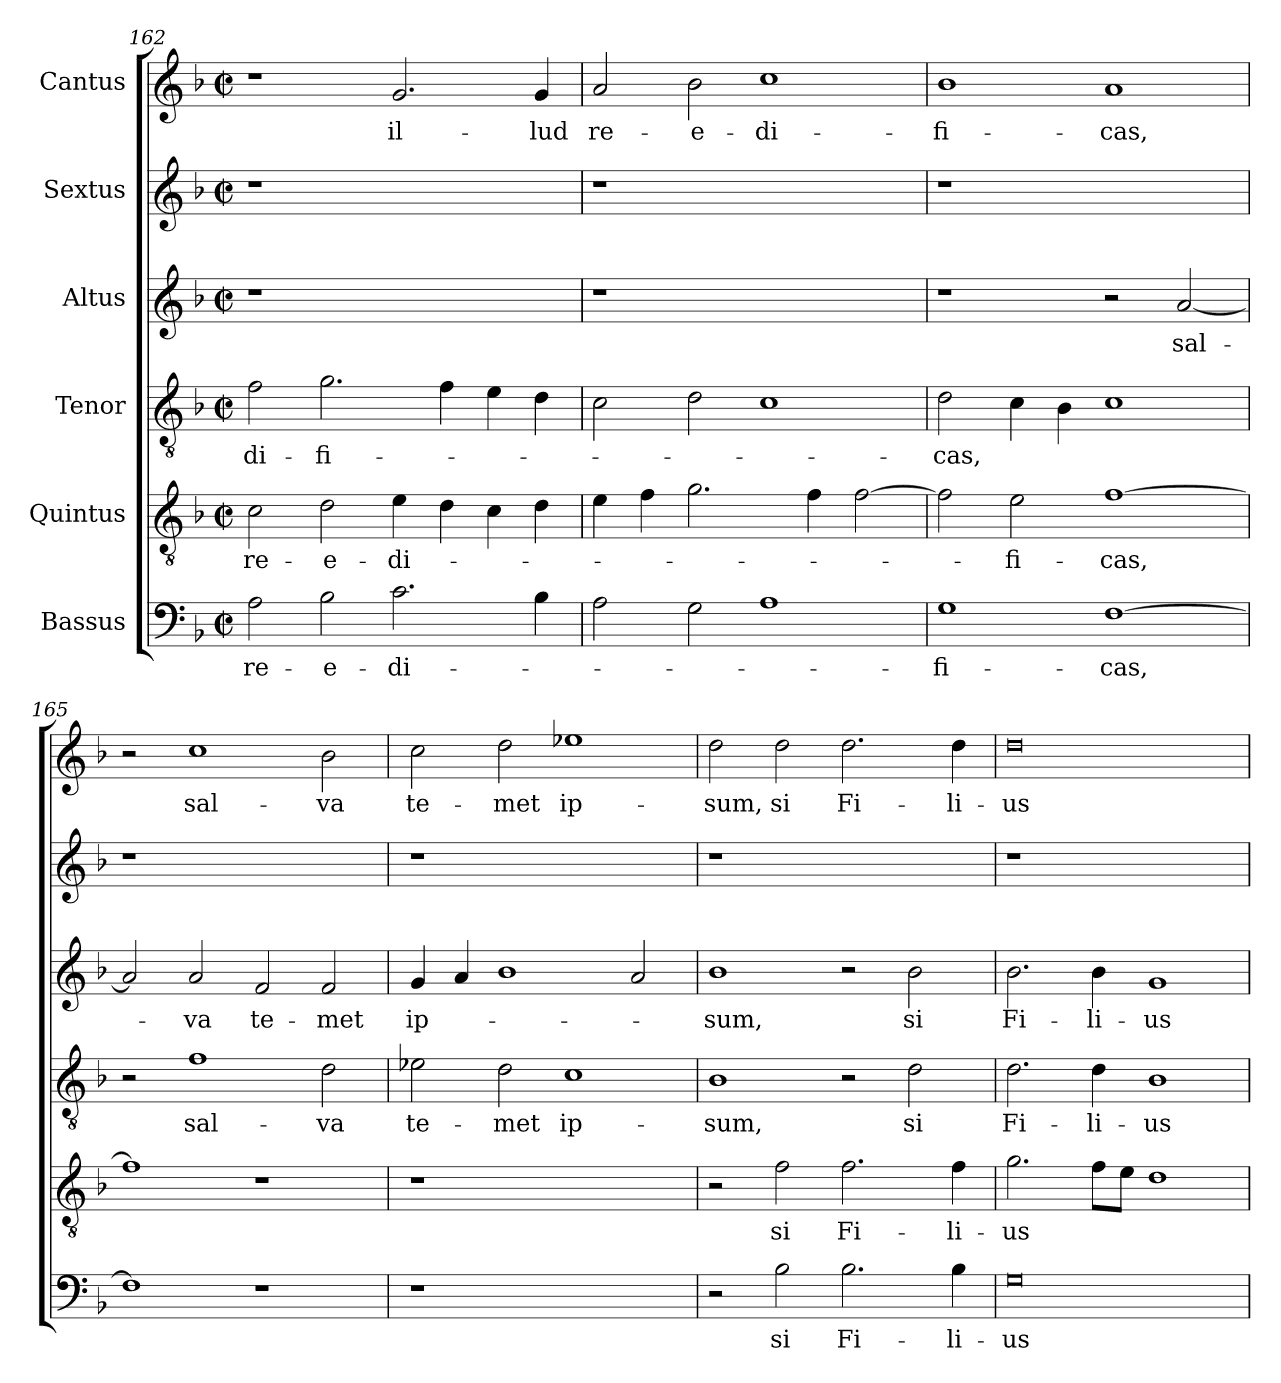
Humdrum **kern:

**kern	**text	**kern	**text	**kern	**text	**kern	**text	**kern	**kern	**text
*part6	*part6	*part5	*part5	*part4	*part4	*part3	*part3	*part2	*part1	*part1
*staff6	*staff6	*staff5	*staff5	*staff4	*staff4	*staff3	*staff3	*staff2	*staff1	*staff1
*I"Bassus	*	*I"Quintus	*	*I"Tenor	*	*I"Altus	*	*I"Sextus	*I"Cantus	*
*clefF4	*	*clefGv2	*	*clefGv2	*	*clefG2	*	*clefG2	*clefG2	*
*k[b-]	*	*k[b-]	*	*k[b-]	*	*k[b-]	*	*k[b-]	*k[b-]	*
*F:	*	*F:	*	*F:	*	*F:	*	*F:	*F:	*
*M2/2	*	*M2/2	*	*M2/2	*	*M2/2	*	*M2/2	*M2/2	*
*met(c|)	*	*met(c|)	*	*met(c|)	*	*met(c|)	*	*met(c|)	*met(c|)	*
=162	=162	=162	=162	=162	=162	=162	=162	=162	=162	=162
!	!LO:LY:b	!	!LO:LY:b	!	!LO:LY:b	!	!	!	!	!
2A\	re-	2c\	re-	2f\	-di-	1r	.	1r	1r	.
!	!LO:LY:b	!	!LO:LY:b	!	!LO:LY:b	!	!	!	!	!
2B-\	-e-	2d\	-e-	2.g\	-fi-	.	.	.	.	.
!	!LO:LY:b	!	!LO:LY:b	!	!	!	!	!	!	!LO:LY:b
2.c\	-di-	4e\	-di-	.	.	1ryy	.	1ryy	2.g/	il-
.	.	4d\	.	4f\	.	.	.	.	.	.
.	.	4c\	.	4e\	.	.	.	.	.	.
!	!	!	!	!	!	!	!	!	!	!LO:LY:b
4B-\	.	4d\	.	4d\	.	.	.	.	4g/	-lud
=163	=163	=163	=163	=163	=163	=163	=163	=163	=163	=163
!	!	!	!	!	!	!	!	!	!	!LO:LY:b
2A\	.	4e\	.	2c\	.	1r	.	1r	2a/	re-
.	.	4f\	.	.	.	.	.	.	.	.
!	!	!	!	!	!	!	!	!	!	!LO:LY:b
2G\	.	2.g\	.	2d\	.	.	.	.	2b-\	-e-
!	!	!	!	!	!	!	!	!	!	!LO:LY:b
1A	.	.	.	1c	.	1ryy	.	1ryy	1cc	-di-
.	.	4f\	.	.	.	.	.	.	.	.
.	.	[2f\	.	.	.	.	.	.	.	.
=164	=164	=164	=164	=164	=164	=164	=164	=164	=164	=164
!	!LO:LY:b	!	!	!	!LO:LY:b	!	!	!	!	!LO:LY:b
1G	-fi-	2f\]	.	2d\	-cas,	1r	.	1r	1b-	-fi-
!	!	!	!LO:LY:b	!	!	!	!	!	!	!
.	.	2e\	-fi-	4c\	.	.	.	.	.	.
.	.	.	.	4B-\	.	.	.	.	.	.
!	!LO:LY:b	!	!LO:LY:b	!	!	!	!	!	!	!LO:LY:b
[1F	-cas,	[1f	-cas,	1c	.	2r	.	1ryy	1a	-cas,
!	!	!	!	!	!	!	!LO:LY:b	!	!	!
.	.	.	.	.	.	[2a/	sal-	.	.	.
!!LO:PB:g=z
=165	=165	=165	=165	=165	=165	=165	=165	=165	=165	=165
1F]	.	1f]	.	2r	.	2a/]	.	1r	2r	.
!	!	!	!	!	!LO:LY:b	!	!LO:LY:b	!	!	!LO:LY:b
.	.	.	.	1f	sal-	2a/	-va	.	1cc	sal-
!	!	!	!	!	!	!	!LO:LY:b	!	!	!
1r	.	1r	.	.	.	2f/	te-	1ryy	.	.
!	!	!	!	!	!LO:LY:b	!	!LO:LY:b	!	!	!LO:LY:b
.	.	.	.	2d\	-va	2f/	-met	.	2b-\	-va
=166	=166	=166	=166	=166	=166	=166	=166	=166	=166	=166
!	!	!	!	!	!LO:LY:b	!	!LO:LY:b	!	!	!LO:LY:b
1r	.	1r	.	2e-X\	te-	4g/	ip-	1r	2cc\	te-
.	.	.	.	.	.	4a/	.	.	.	.
!	!	!	!	!	!LO:LY:b	!	!	!	!	!LO:LY:b
.	.	.	.	2d\	-met	1b-	.	.	2dd\	-met
!	!	!	!	!	!LO:LY:b	!	!	!	!	!LO:LY:b
1ryy	.	1ryy	.	1c	ip-	.	.	1ryy	1ee-X	ip-
.	.	.	.	.	.	2a/	.	.	.	.
=167	=167	=167	=167	=167	=167	=167	=167	=167	=167	=167
!	!	!	!	!	!LO:LY:b	!	!LO:LY:b	!	!	!LO:LY:b
2r	.	2r	.	1B-	-sum,	1b-	-sum,	1r	2dd\	-sum,
!	!LO:LY:b	!	!LO:LY:b	!	!	!	!	!	!	!LO:LY:b
2B-\	si	2f\	si	.	.	.	.	.	2dd\	si
!	!LO:LY:b	!	!LO:LY:b	!	!	!	!	!	!	!LO:LY:b
2.B-\	Fi-	2.f\	Fi-	2r	.	2r	.	1ryy	2.dd\	Fi-
!	!	!	!	!	!LO:LY:b	!	!LO:LY:b	!	!	!
.	.	.	.	2d\	si	2b-\	si	.	.	.
!	!LO:LY:b	!	!LO:LY:b	!	!	!	!	!	!	!LO:LY:b
4B-\	-li-	4f\	-li-	.	.	.	.	.	4dd\	-li-
=168	=168	=168	=168	=168	=168	=168	=168	=168	=168	=168
!	!LO:LY:b	!	!LO:LY:b	!	!LO:LY:b	!	!LO:LY:b	!	!	!LO:LY:b
0G	-us	2.g\	-us	2.d\	Fi-	2.b-\	Fi-	1r	0dd	-us
!	!	!	!	!	!LO:LY:b	!	!LO:LY:b	!	!	!
.	.	8f\L	.	4d\	-li-	4b-\	-li-	.	.	.
.	.	8e\J	.	.	.	.	.	.	.	.
!	!	!	!	!	!LO:LY:b	!	!LO:LY:b	!	!	!
.	.	1d	.	1B-	-us	1g	-us	1ryy	.	.
=	=	=	=	=	=	=	=	=	=	=
*-	*-	*-	*-	*-	*-	*-	*-	*-	*-	*-
